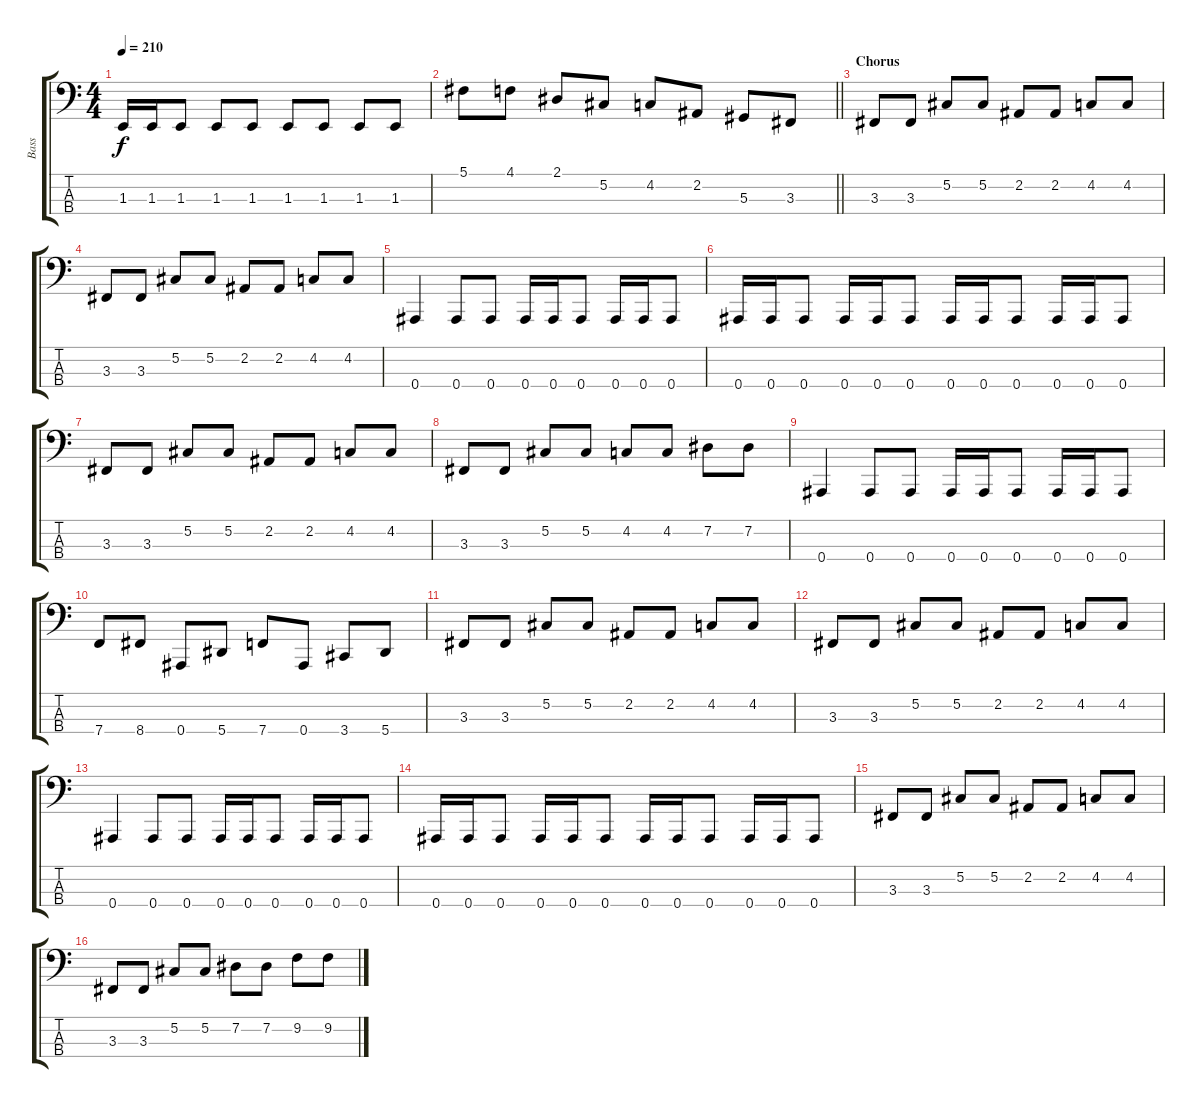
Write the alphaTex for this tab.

\track ("Bass" "Bass") {instrument electricbassfinger}
\staff {score tabs}
\tuning (Db2 Ab1 Eb1 Bb0) {hide}
\ts (4 4)
\tempo 210
\clef f4
\ks c
1.3.16{dy f} 1.3.16 1.3.8 1.3.8 1.3.8 1.3.8 1.3.8 1.3.8 1.3.8 |
\barLineRight lightlight
5.1.8 4.1.8 2.1.8 5.2.8 4.2.8 2.2.8 5.3.8 3.3.8 |
\section ("" "Chorus")
3.3.8 3.3.8 5.2.8 5.2.8 2.2.8 2.2.8 4.2.8 4.2.8 |
3.3.8 3.3.8 5.2.8 5.2.8 2.2.8 2.2.8 4.2.8 4.2.8 |
0.4.4 0.4.8 0.4.8 0.4.16 0.4.16 0.4.8 0.4.16 0.4.16 0.4.8 |
0.4.16 0.4.16 0.4.8 0.4.16 0.4.16 0.4.8 0.4.16 0.4.16 0.4.8 0.4.16 0.4.16 0.4.8 |
3.3.8 3.3.8 5.2.8 5.2.8 2.2.8 2.2.8 4.2.8 4.2.8 |
3.3.8 3.3.8 5.2.8 5.2.8 4.2.8 4.2.8 7.2.8 7.2.8 |
0.4.4 0.4.8 0.4.8 0.4.16 0.4.16 0.4.8 0.4.16 0.4.16 0.4.8 |
7.4.8 8.4.8 0.4.8 5.4.8 7.4.8 0.4.8 3.4.8 5.4.8 |
3.3.8 3.3.8 5.2.8 5.2.8 2.2.8 2.2.8 4.2.8 4.2.8 |
3.3.8 3.3.8 5.2.8 5.2.8 2.2.8 2.2.8 4.2.8 4.2.8 |
0.4.4 0.4.8 0.4.8 0.4.16 0.4.16 0.4.8 0.4.16 0.4.16 0.4.8 |
0.4.16 0.4.16 0.4.8 0.4.16 0.4.16 0.4.8 0.4.16 0.4.16 0.4.8 0.4.16 0.4.16 0.4.8 |
3.3.8 3.3.8 5.2.8 5.2.8 2.2.8 2.2.8 4.2.8 4.2.8 |
3.3.8 3.3.8 5.2.8 5.2.8 7.2.8 7.2.8 9.2.8 9.2.8
